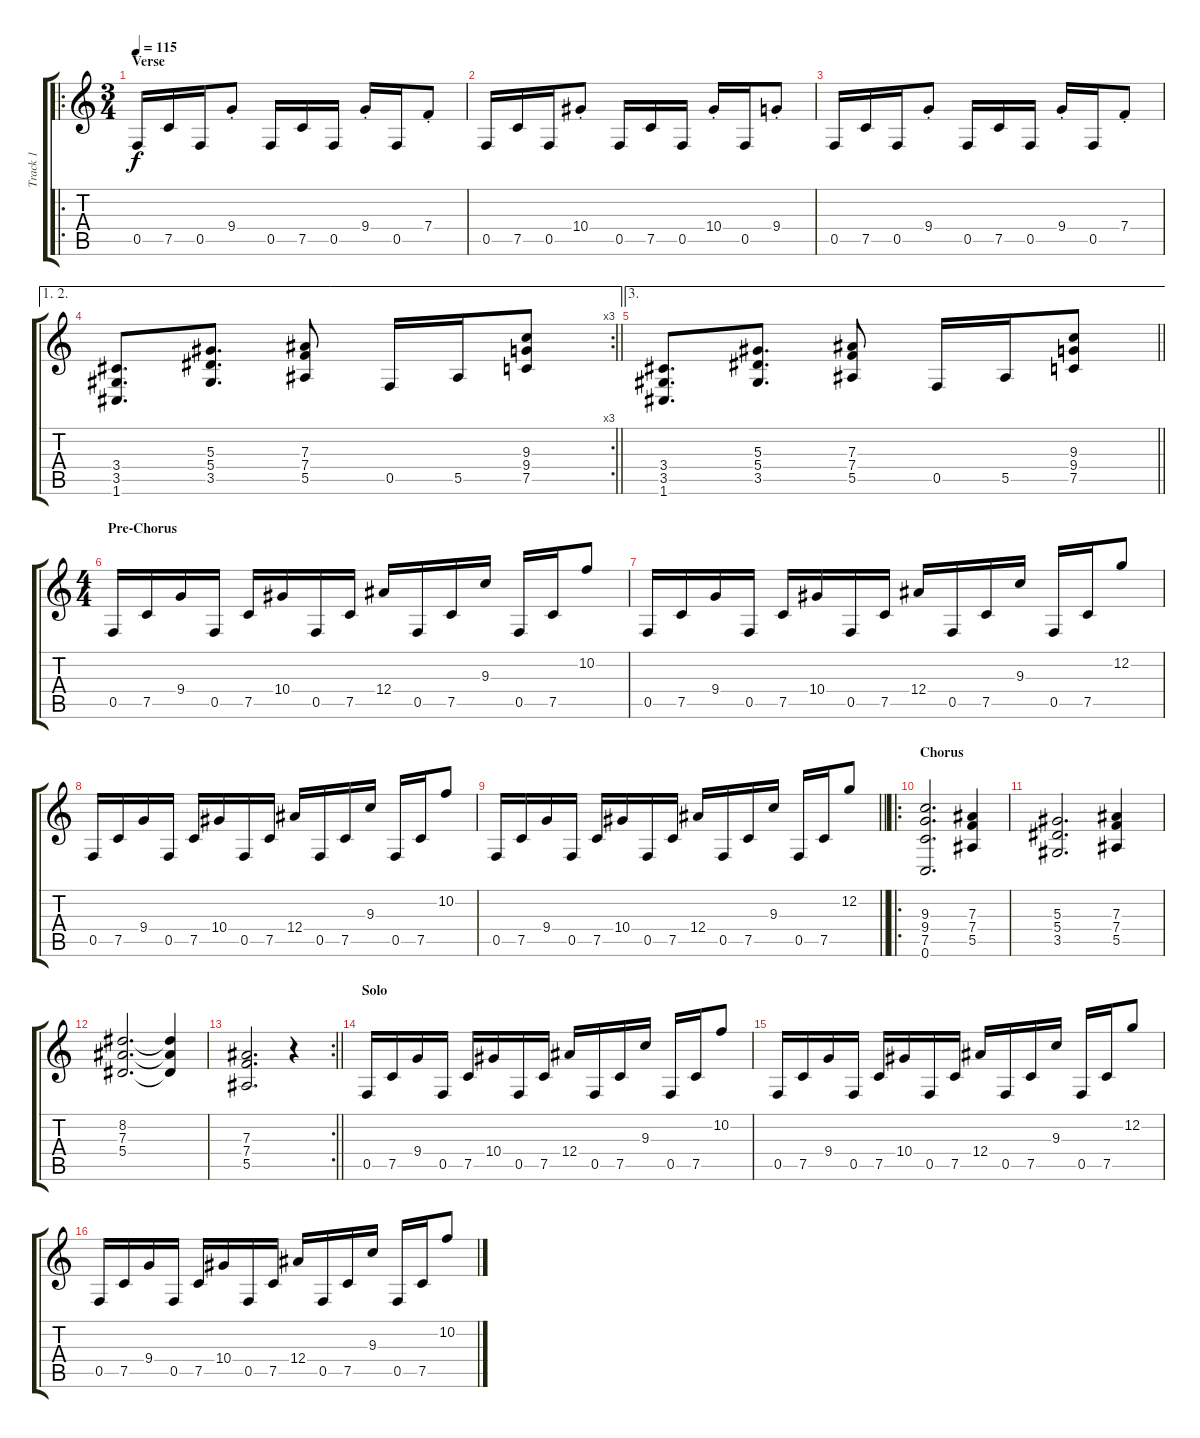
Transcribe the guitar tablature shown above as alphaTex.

\track ("Track 1" "Track 1") {instrument distortionguitar}
\staff {score tabs}
\tuning (C4 G3 Eb3 Bb2 F2 C2) {hide}
\ro
\ts (3 4)
\section ("" "Verse")
\tempo 115
\clef g2
\ks c
0.5.16{dy f} 7.5.16 0.5.16 9.4{st}.8 0.5.16 7.5.16 0.5.16 9.4{st}.16 0.5.16 7.4{st}.8 |
0.5.16 7.5.16 0.5.16 10.4{st}.8 0.5.16 7.5.16 0.5.16 10.4{st}.16 0.5.16 9.4{st}.8 |
0.5.16 7.5.16 0.5.16 9.4{st}.8 0.5.16 7.5.16 0.5.16 9.4{st}.16 0.5.16 7.4{st}.8 |
\ae (1 2)
\rc 3
\barLineRight lightlight
(3.4 3.5 1.6).8{d} (5.3 5.4 3.5).8{d} (7.3 7.4 5.5).8 0.5.16 5.5.16 (9.3 9.4 7.5).8 |
\ae 3
\barLineRight lightlight
(3.4 3.5 1.6).8{d} (5.3 5.4 3.5).8{d} (7.3 7.4 5.5).8 0.5.16 5.5.16 (9.3 9.4 7.5).8 |
\ts (4 4)
\section ("" "Pre-Chorus")
0.5.16 7.5.16 9.4.16 0.5.16 7.5.16 10.4.16 0.5.16 7.5.16 12.4.16 0.5.16 7.5.16 9.3.16 0.5.16 7.5.16 10.2.8 |
0.5.16 7.5.16 9.4.16 0.5.16 7.5.16 10.4.16 0.5.16 7.5.16 12.4.16 0.5.16 7.5.16 9.3.16 0.5.16 7.5.16 12.2.8 |
0.5.16 7.5.16 9.4.16 0.5.16 7.5.16 10.4.16 0.5.16 7.5.16 12.4.16 0.5.16 7.5.16 9.3.16 0.5.16 7.5.16 10.2.8 |
\barLineRight lightlight
0.5.16 7.5.16 9.4.16 0.5.16 7.5.16 10.4.16 0.5.16 7.5.16 12.4.16 0.5.16 7.5.16 9.3.16 0.5.16 7.5.16 12.2.8 |
\ro
\section ("" "Chorus")
(9.3 9.4 7.5 0.6).2{d} (7.3 7.4 5.5).4 |
(5.3 5.4 3.5).2{d} (7.3 7.4 5.5).4 |
(8.2 7.3 5.4).2{d} (8.2{t} 7.3{t} 5.4{t}).4 |
\rc 2
\barLineRight lightlight
(7.3 7.4 5.5).2{d} r.4 |
\section ("" "Solo")
0.5.16 7.5.16 9.4.16 0.5.16 7.5.16 10.4.16 0.5.16 7.5.16 12.4.16 0.5.16 7.5.16 9.3.16 0.5.16 7.5.16 10.2.8 |
0.5.16 7.5.16 9.4.16 0.5.16 7.5.16 10.4.16 0.5.16 7.5.16 12.4.16 0.5.16 7.5.16 9.3.16 0.5.16 7.5.16 12.2.8 |
0.5.16 7.5.16 9.4.16 0.5.16 7.5.16 10.4.16 0.5.16 7.5.16 12.4.16 0.5.16 7.5.16 9.3.16 0.5.16 7.5.16 10.2.8
